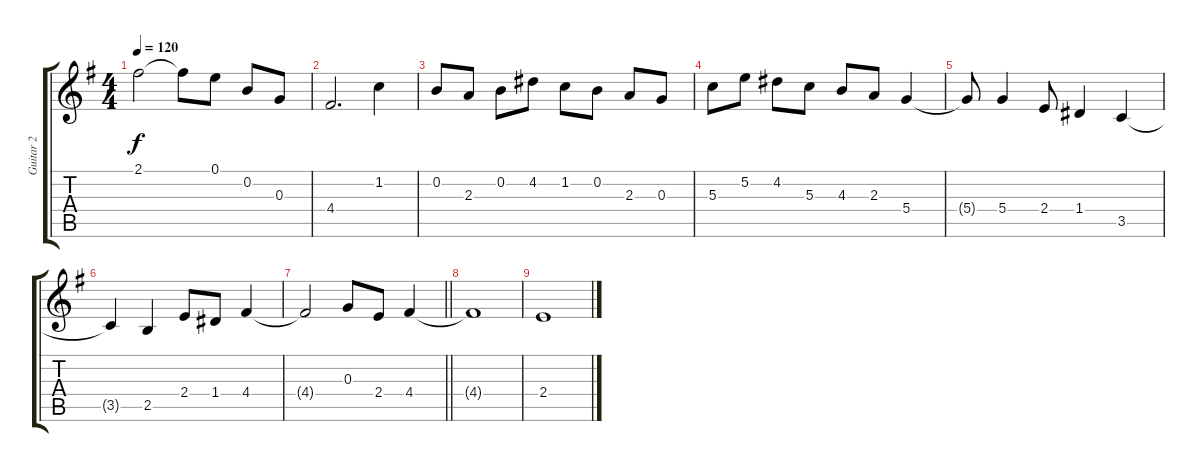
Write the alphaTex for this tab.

\track ("Guitar 2" "Guitar 2") {instrument acousticguitarnylon}
\staff {score tabs}
\tuning (E4 B3 G3 D3 A2 E2) {hide}
\ts (4 4)
\tempo 120
\clef g2
\ks eminor
2.1{t}.2{dy f} 2.1{t}.8 0.1.8 0.2.8 0.3.8 |
4.4.2{d} 1.2.4 |
0.2.8 2.3.8 0.2.8 4.2.8 1.2.8 0.2.8 2.3.8 0.3.8 |
5.3.8 5.2.8 4.2.8 5.3.8 4.3.8 2.3.8 5.4.4 |
5.4{t}.8 5.4.4 2.4.8 1.4.4 3.5.4 |
3.5{t}.4 2.5.4 2.4.8 1.4.8 4.4.4 |
\barLineRight lightlight
4.4{t}.2 0.3.8 2.4.8 4.4.4 |
4.4{t}.1 |
2.4.1
